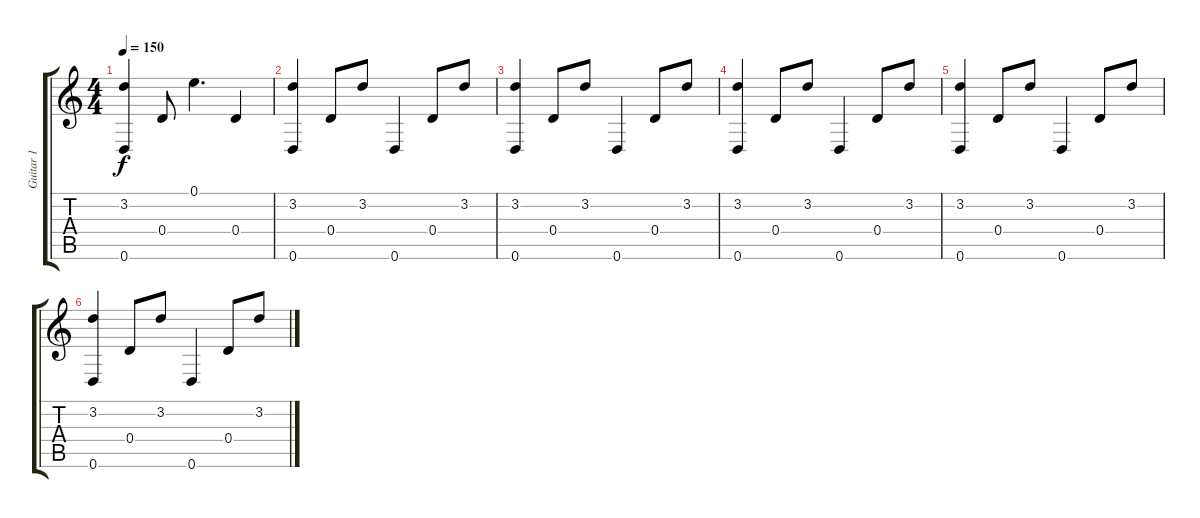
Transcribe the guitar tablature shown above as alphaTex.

\track ("Guitar 1" "Guitar 1") {instrument acousticguitarnylon}
\staff {score tabs}
\tuning (E4 B3 G3 D3 A2 D2) {hide}
\ts (4 4)
\tempo 150
\clef g2
\ks c
(3.2 0.6).4{dy f} 0.4.8 0.1.4{d} 0.4.4 |
(3.2 0.6).4 0.4.8 3.2.8 0.6.4 0.4.8 3.2.8 |
(3.2 0.6).4 0.4.8 3.2.8 0.6.4 0.4.8 3.2.8 |
(3.2 0.6).4 0.4.8 3.2.8 0.6.4 0.4.8 3.2.8 |
(3.2 0.6).4 0.4.8 3.2.8 0.6.4 0.4.8 3.2.8 |
(3.2 0.6).4 0.4.8 3.2.8 0.6.4 0.4.8 3.2.8
